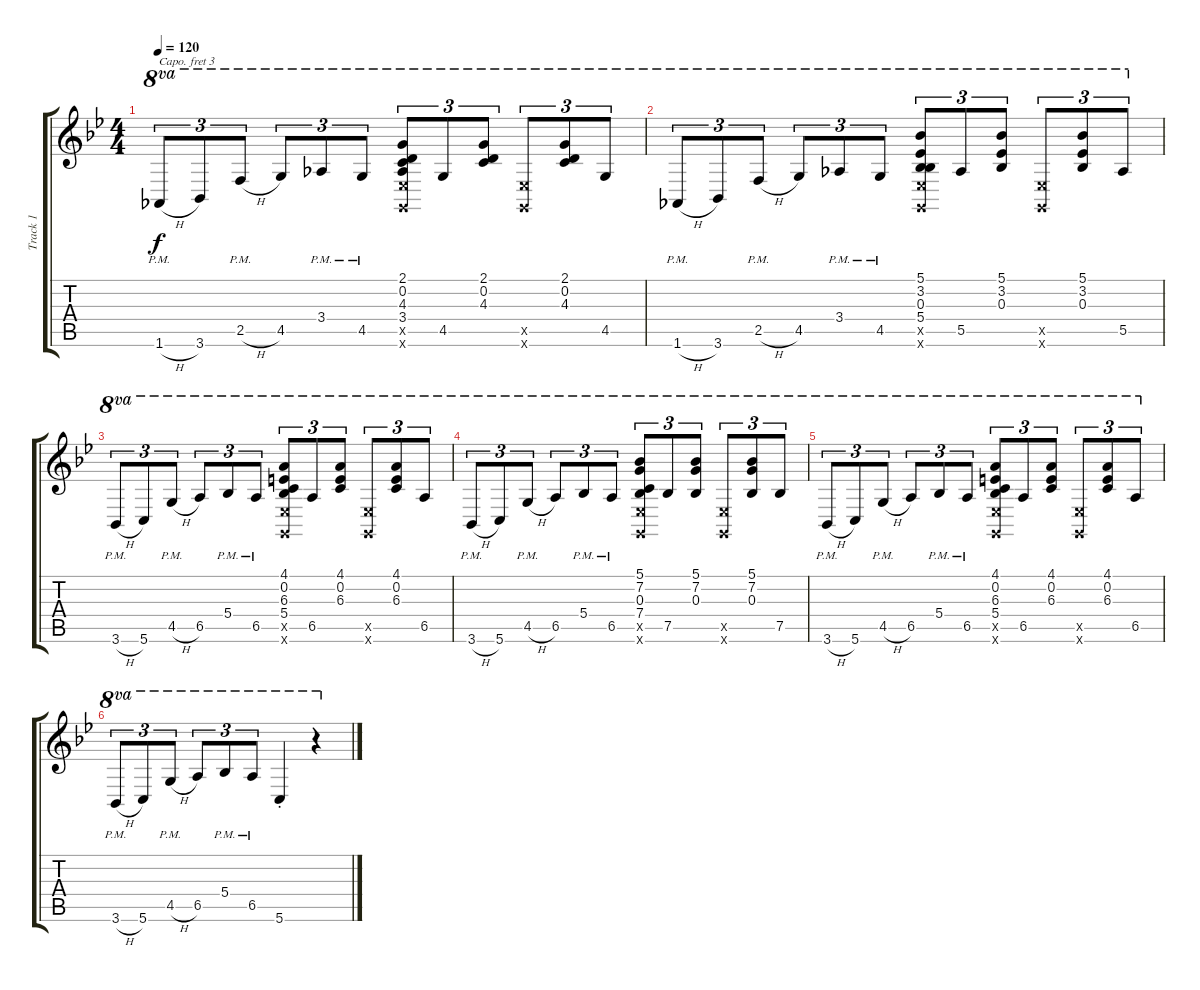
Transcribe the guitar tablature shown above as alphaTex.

\track ("Track 1" "Track 1") {instrument acousticguitarsteel}
\staff {score tabs}
\capo 3
\tuning (D4 A3 G3 D3 C3 E2) {hide}
\ts (4 4)
\tempo 120
\clef g2
\ks bb
1.6{h pm}.8{tu (3 2) ot 8va dy f} 3.6.8{tu (3 2) ot 8va} 2.5{h pm}.8{tu (3 2) ot 8va} 4.5.8{tu (3 2) ot 8va} 3.4{pm}.8{tu (3 2) ot 8va} 4.5{pm}.8{tu (3 2) ot 8va} (2.1 0.2 4.3 3.4 0.5{x} 0.6{x}).8{tu (3 2) ot 8va} 4.5.8{tu (3 2) ot 8va} (2.1 0.2 4.3).8{tu (3 2) ot 8va} (0.5{x} 0.6{x}).8{tu (3 2) ot 8va} (2.1 0.2 4.3).8{tu (3 2) ot 8va} 4.5.8{tu (3 2) ot 8va} |
1.6{h pm}.8{tu (3 2) ot 8va} 3.6.8{tu (3 2) ot 8va} 2.5{h pm}.8{tu (3 2) ot 8va} 4.5.8{tu (3 2) ot 8va} 3.4{pm}.8{tu (3 2) ot 8va} 4.5{pm}.8{tu (3 2) ot 8va} (5.1 3.2 0.3 5.4 0.5{x} 0.6{x}).8{tu (3 2) ot 8va} 5.5.8{tu (3 2) ot 8va} (5.1 3.2 0.3).8{tu (3 2) ot 8va} (0.5{x} 0.6{x}).8{tu (3 2) ot 8va} (5.1 3.2 0.3).8{tu (3 2) ot 8va} 5.5.8{tu (3 2) ot 8va} |
3.6{h pm}.8{tu (3 2) ot 8va} 5.6.8{tu (3 2) ot 8va} 4.5{h pm}.8{tu (3 2) ot 8va} 6.5.8{tu (3 2) ot 8va} 5.4{pm}.8{tu (3 2) ot 8va} 6.5{pm}.8{tu (3 2) ot 8va} (4.1 0.2 6.3 5.4 0.5{x} 0.6{x}).8{tu (3 2) ot 8va} 6.5.8{tu (3 2) ot 8va} (4.1 0.2 6.3).8{tu (3 2) ot 8va} (0.5{x} 0.6{x}).8{tu (3 2) ot 8va} (4.1 0.2 6.3).8{tu (3 2) ot 8va} 6.5.8{tu (3 2) ot 8va} |
3.6{h pm}.8{tu (3 2) ot 8va} 5.6.8{tu (3 2) ot 8va} 4.5{h pm}.8{tu (3 2) ot 8va} 6.5.8{tu (3 2) ot 8va} 5.4{pm}.8{tu (3 2) ot 8va} 6.5{pm}.8{tu (3 2) ot 8va} (5.1 7.2 0.3 7.4 0.5{x} 0.6{x}).8{tu (3 2) ot 8va} 7.5.8{tu (3 2) ot 8va} (5.1 7.2 0.3).8{tu (3 2) ot 8va} (0.5{x} 0.6{x}).8{tu (3 2) ot 8va} (5.1 7.2 0.3).8{tu (3 2) ot 8va} 7.5.8{tu (3 2) ot 8va} |
3.6{h pm}.8{tu (3 2) ot 8va} 5.6.8{tu (3 2) ot 8va} 4.5{h pm}.8{tu (3 2) ot 8va} 6.5.8{tu (3 2) ot 8va} 5.4{pm}.8{tu (3 2) ot 8va} 6.5{pm}.8{tu (3 2) ot 8va} (4.1 0.2 6.3 5.4 0.5{x} 0.6{x}).8{tu (3 2) ot 8va} 6.5.8{tu (3 2) ot 8va} (4.1 0.2 6.3).8{tu (3 2) ot 8va} (0.5{x} 0.6{x}).8{tu (3 2) ot 8va} (4.1 0.2 6.3).8{tu (3 2) ot 8va} 6.5.8{tu (3 2) ot 8va} |
3.6{h pm}.8{tu (3 2) ot 8va} 5.6.8{tu (3 2) ot 8va} 4.5{h pm}.8{tu (3 2) ot 8va} 6.5.8{tu (3 2) ot 8va} 5.4{pm}.8{tu (3 2) ot 8va} 6.5{pm}.8{tu (3 2) ot 8va} 5.6{st}.4{ot 8va} r.4{ot 8va}
